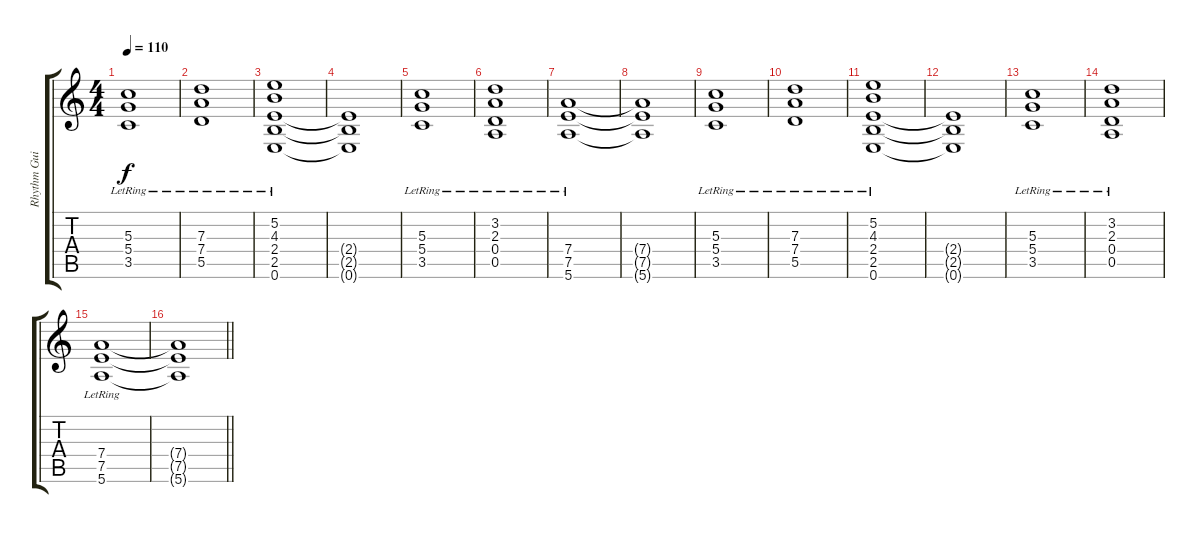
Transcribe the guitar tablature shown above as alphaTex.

\track ("Rhythm Guitar 2" "Rhythm Gui") {instrument distortionguitar}
\staff {score tabs}
\tuning (E4 B3 G3 D3 A2 E2) {hide}
\ts (4 4)
\tempo 110
\clef g2
\ks c
(5.3{lr} 5.4{lr} 3.5{lr}).1{dy f} |
(7.3{lr} 7.4{lr} 5.5{lr}).1 |
(5.2{lr} 4.3{lr} 2.4{lr} 2.5{lr} 0.6{lr}).1 |
(2.4{t} 2.5{t} 0.6{t}).1 |
(5.3{lr} 5.4{lr} 3.5{lr}).1 |
(3.2{lr} 2.3{lr} 0.4{lr} 0.5{lr}).1 |
(7.4{lr} 7.5{lr} 5.6{lr}).1 |
(7.4{t} 7.5{t} 5.6{t}).1 |
(5.3{lr} 5.4{lr} 3.5{lr}).1 |
(7.3{lr} 7.4{lr} 5.5{lr}).1 |
(5.2{lr} 4.3{lr} 2.4{lr} 2.5{lr} 0.6{lr}).1 |
(2.4{t} 2.5{t} 0.6{t}).1 |
(5.3{lr} 5.4{lr} 3.5{lr}).1 |
(3.2{lr} 2.3{lr} 0.4{lr} 0.5{lr}).1 |
(7.4{lr} 7.5{lr} 5.6{lr}).1 |
\barLineRight lightlight
(7.4{t} 7.5{t} 5.6{t}).1
